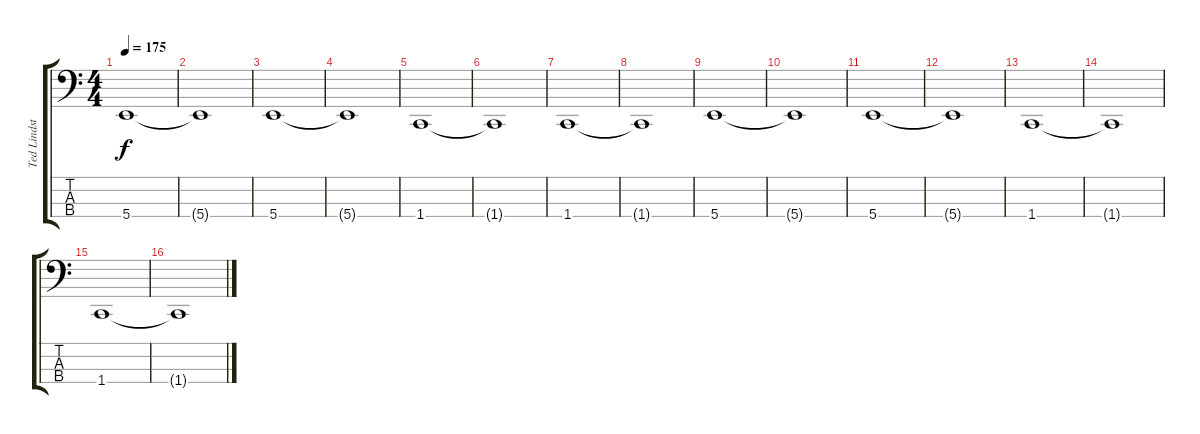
\track ("Ted Lindström" "Ted Lindst") {instrument electricbasspick}
\staff {score tabs}
\tuning (D2 A1 E1 B0) {hide}
\ts (4 4)
\tempo 175
\clef f4
\ks c
5.4.1{dy f instrument electricbasspick} |
5.4{t}.1 |
5.4.1 |
5.4{t}.1 |
1.4.1 |
1.4{t}.1 |
1.4.1 |
1.4{t}.1 |
5.4.1 |
5.4{t}.1 |
5.4.1 |
5.4{t}.1 |
1.4.1 |
1.4{t}.1 |
1.4.1 |
1.4{t}.1
